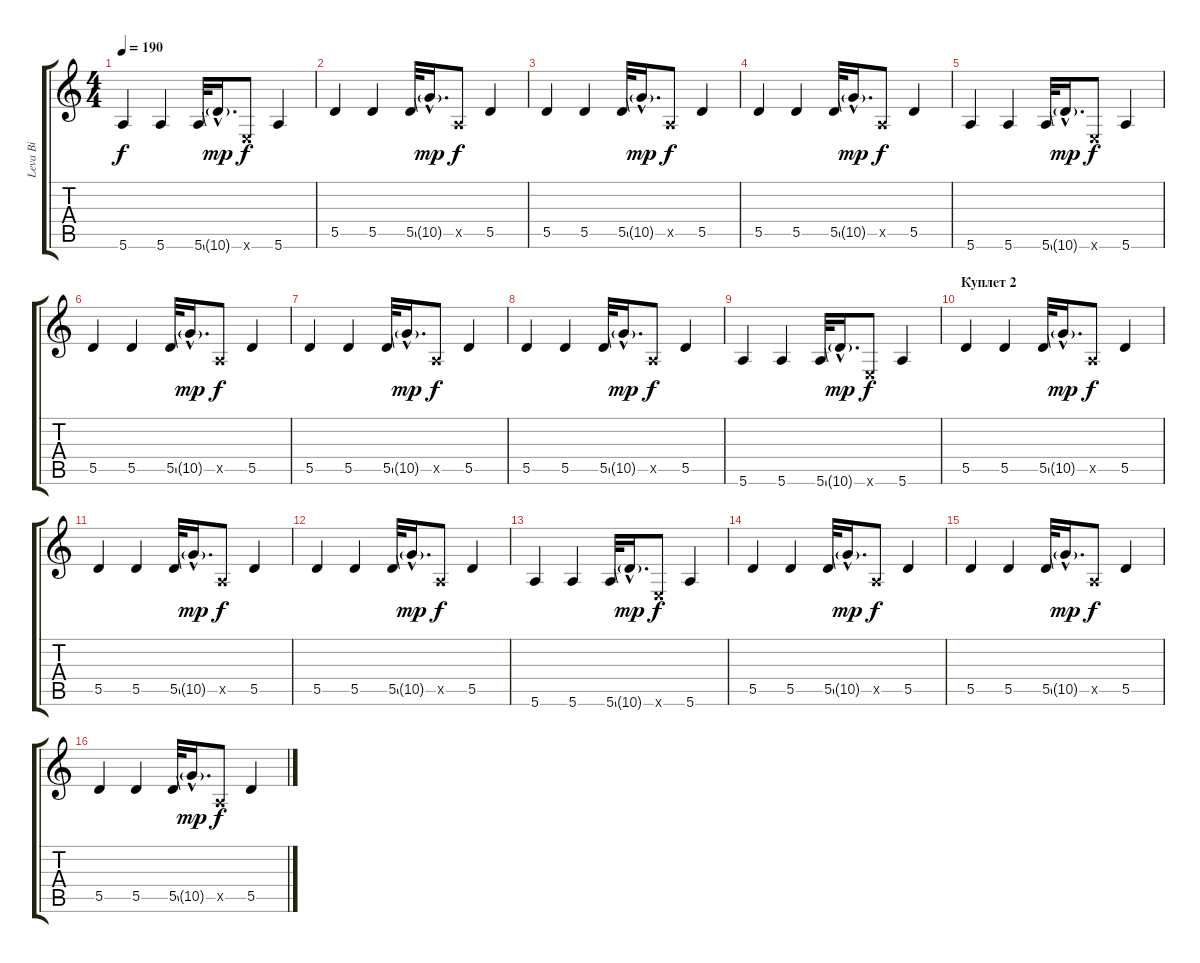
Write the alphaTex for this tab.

\track ("Leva Bi" "Leva Bi") {instrument electricguitarmuted}
\staff {score tabs}
\tuning (E4 B3 G3 D3 A2 E2) {hide}
\ts (4 4)
\tempo 190
\clef g2
\ks c
5.6.4{dy f} 5.6.4 5.6{ss}.32 10.6{g hac}.16{d dy mp} 0.6{x}.8{dy f} 5.6.4 |
5.5.4 5.5.4 5.5{ss}.32 10.5{g hac}.16{d dy mp} 0.5{x}.8{dy f} 5.5.4 |
5.5.4 5.5.4 5.5{ss}.32 10.5{g hac}.16{d dy mp} 0.5{x}.8{dy f} 5.5.4 |
5.5.4 5.5.4 5.5{ss}.32 10.5{g hac}.16{d dy mp} 0.5{x}.8{dy f} 5.5.4 |
5.6.4 5.6.4 5.6{ss}.32 10.6{g hac}.16{d dy mp} 0.6{x}.8{dy f} 5.6.4 |
5.5.4 5.5.4 5.5{ss}.32 10.5{g hac}.16{d dy mp} 0.5{x}.8{dy f} 5.5.4 |
5.5.4 5.5.4 5.5{ss}.32 10.5{g hac}.16{d dy mp} 0.5{x}.8{dy f} 5.5.4 |
5.5.4 5.5.4 5.5{ss}.32 10.5{g hac}.16{d dy mp} 0.5{x}.8{dy f} 5.5.4 |
5.6.4 5.6.4 5.6{ss}.32 10.6{g hac}.16{d dy mp} 0.6{x}.8{dy f} 5.6.4 |
\section ("" "Куплет 2")
5.5.4 5.5.4 5.5{ss}.32 10.5{g hac}.16{d dy mp} 0.5{x}.8{dy f} 5.5.4 |
5.5.4 5.5.4 5.5{ss}.32 10.5{g hac}.16{d dy mp} 0.5{x}.8{dy f} 5.5.4 |
5.5.4 5.5.4 5.5{ss}.32 10.5{g hac}.16{d dy mp} 0.5{x}.8{dy f} 5.5.4 |
5.6.4 5.6.4 5.6{ss}.32 10.6{g hac}.16{d dy mp} 0.6{x}.8{dy f} 5.6.4 |
5.5.4 5.5.4 5.5{ss}.32 10.5{g hac}.16{d dy mp} 0.5{x}.8{dy f} 5.5.4 |
5.5.4 5.5.4 5.5{ss}.32 10.5{g hac}.16{d dy mp} 0.5{x}.8{dy f} 5.5.4 |
5.5.4 5.5.4 5.5{ss}.32 10.5{g hac}.16{d dy mp} 0.5{x}.8{dy f} 5.5.4
